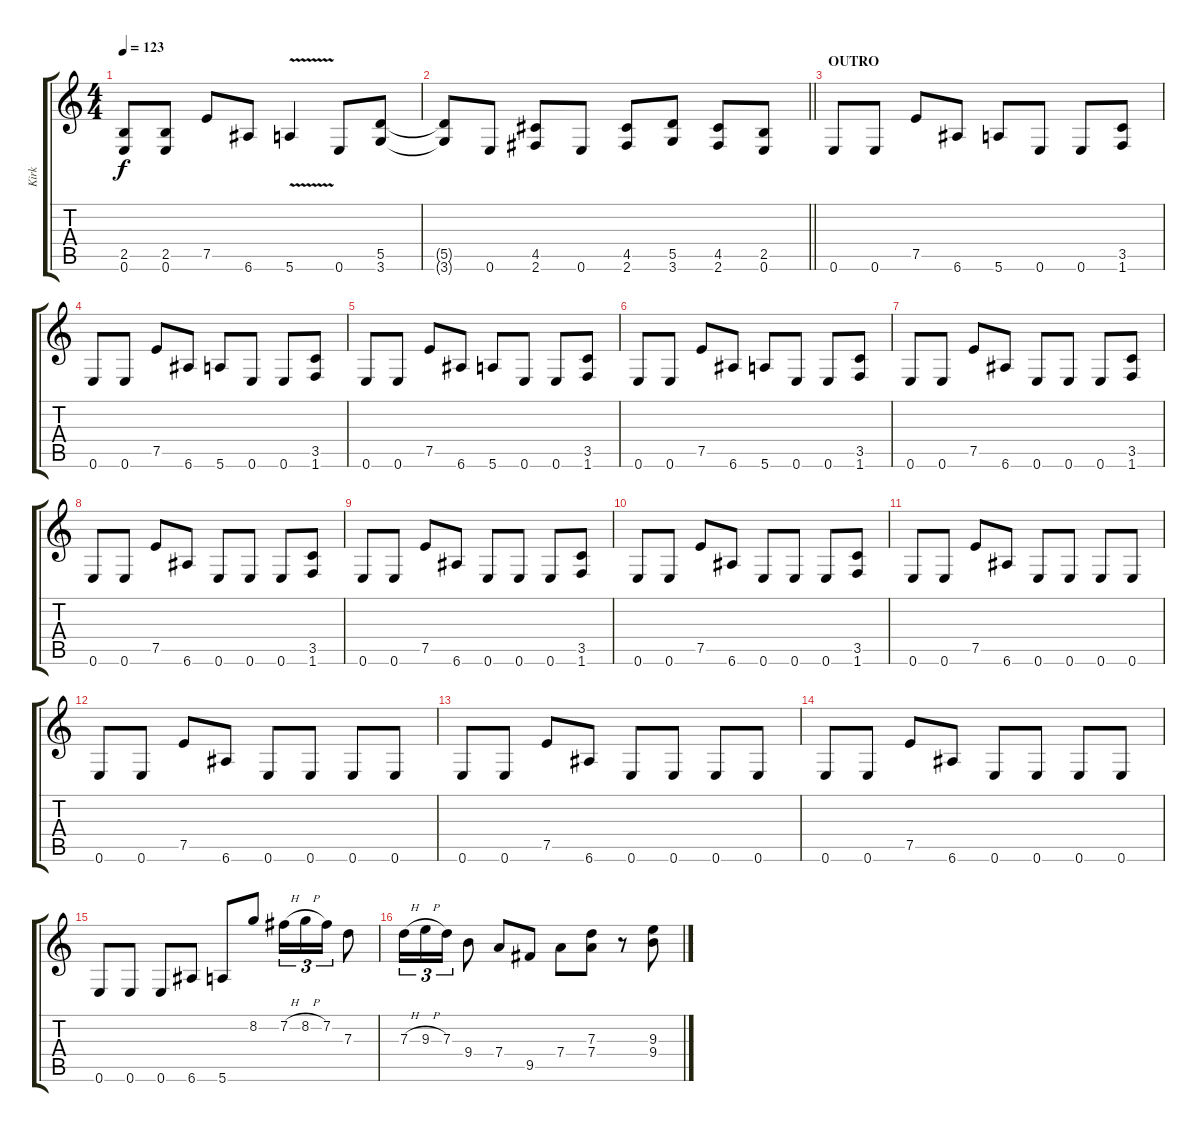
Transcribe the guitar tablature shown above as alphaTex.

\track ("Kirk" "Kirk") {instrument distortionguitar}
\staff {score tabs}
\tuning (E4 B3 G3 D3 A2 E2) {hide}
\ts (4 4)
\tempo 123
\clef g2
\ks c
(2.5{t} 0.6{t}).8{dy f} (2.5 0.6).8 7.5.8 6.6.8 5.6{v}.4 0.6.8 (5.5 3.6).8 |
\barLineRight lightlight
(5.5{t} 3.6{t}).8 0.6.8 (4.5 2.6).8 0.6.8 (4.5 2.6).8 (5.5 3.6).8 (4.5 2.6).8 (2.5 0.6).8 |
\section ("" "OUTRO")
0.6.8 0.6.8 7.5.8 6.6.8 5.6.8 0.6.8 0.6.8 (3.5 1.6).8 |
0.6.8 0.6.8 7.5.8 6.6.8 5.6.8 0.6.8 0.6.8 (3.5 1.6).8 |
0.6.8 0.6.8 7.5.8 6.6.8 5.6.8 0.6.8 0.6.8 (3.5 1.6).8 |
0.6.8 0.6.8 7.5.8 6.6.8 5.6.8 0.6.8 0.6.8 (3.5 1.6).8 |
0.6.8 0.6.8 7.5.8 6.6.8 0.6.8 0.6.8 0.6.8 (3.5 1.6).8 |
0.6.8 0.6.8 7.5.8 6.6.8 0.6.8 0.6.8 0.6.8 (3.5 1.6).8 |
0.6.8 0.6.8 7.5.8 6.6.8 0.6.8 0.6.8 0.6.8 (3.5 1.6).8 |
0.6.8 0.6.8 7.5.8 6.6.8 0.6.8 0.6.8 0.6.8 (3.5 1.6).8 |
0.6.8 0.6.8 7.5.8 6.6.8 0.6.8 0.6.8 0.6.8 0.6.8 |
0.6.8 0.6.8 7.5.8 6.6.8 0.6.8 0.6.8 0.6.8 0.6.8 |
0.6.8 0.6.8 7.5.8 6.6.8 0.6.8 0.6.8 0.6.8 0.6.8 |
0.6.8 0.6.8 7.5.8 6.6.8 0.6.8 0.6.8 0.6.8 0.6.8 |
0.6.8 0.6.8 0.6.8 6.6.8 5.6.8 8.2.8 7.2{h}.16{tu (3 2)} 8.2{h}.16{tu (3 2)} 7.2.16{tu (3 2)} 7.3.8 |
7.3{h}.16{tu (3 2)} 9.3{h}.16{tu (3 2)} 7.3.16{tu (3 2)} 9.4.8 7.4.8 9.5.8 7.4.8 (7.3 7.4).8 r.8 (9.3 9.4).8
